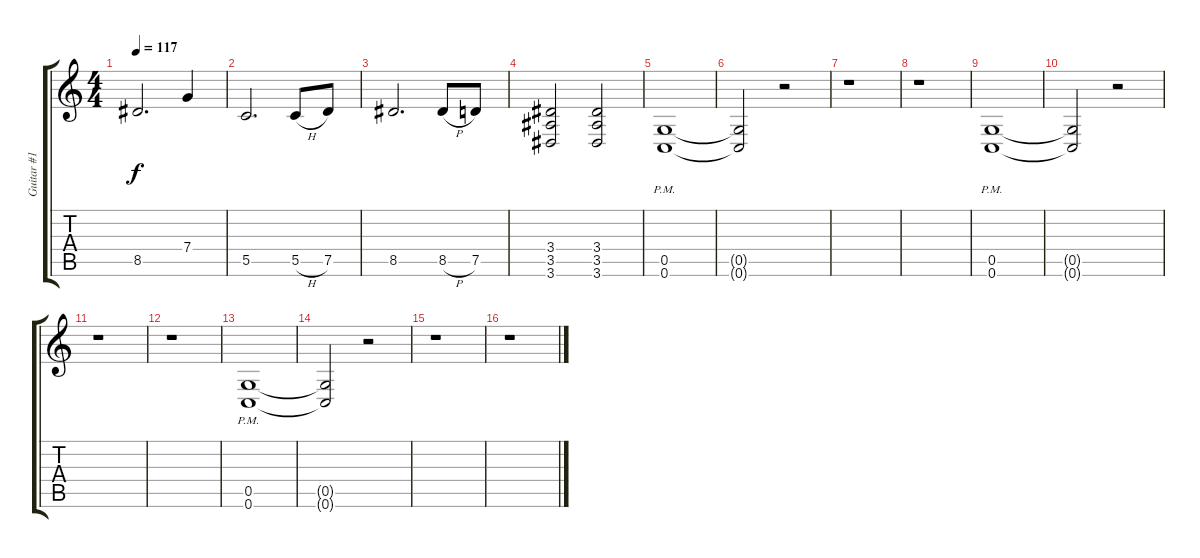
\track ("Guitar #1" "Guitar #1") {instrument distortionguitar}
\staff {score tabs}
\tuning (D4 A3 F3 C3 G2 C2) {hide}
\ts (4 4)
\tempo 117
\clef g2
\ks c
8.5.2{d dy f} 7.4.4 |
5.5.2{d} 5.5{h}.8 7.5.8 |
8.5.2{d} 8.5{h}.8 7.5.8 |
(3.4 3.5 3.6).2 (3.4 3.5 3.6).2 |
(0.5{pm} 0.6{pm}).1 |
(0.5{t} 0.6{t}).2 r.2 |
r.1 |
r.1 |
(0.5{pm} 0.6{pm}).1 |
(0.5{t} 0.6{t}).2 r.2 |
r.1 |
r.1 |
(0.5{pm} 0.6{pm}).1 |
(0.5{t} 0.6{t}).2 r.2 |
r.1 |
r.1
